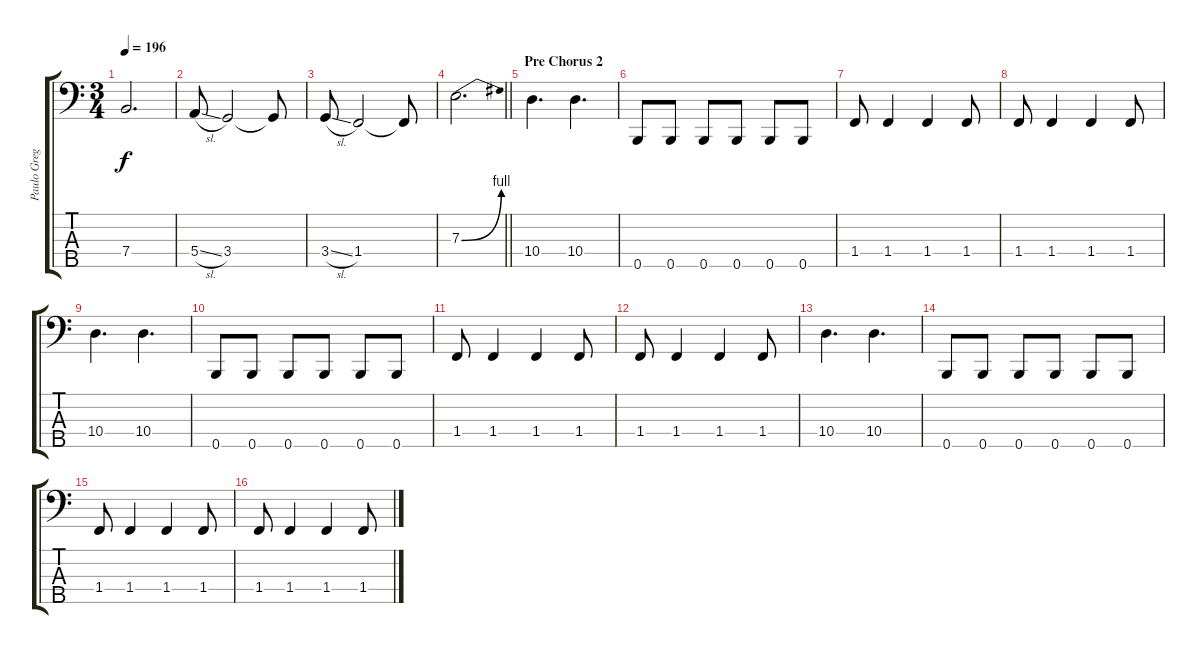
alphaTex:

\track ("Paulo Gregoletto" "Paulo Greg") {instrument electricbassfinger}
\staff {score tabs}
\tuning (G2 D2 A1 E1 B0) {hide}
\ts (3 4)
\tempo 196
\clef f4
\ks c
7.4.2{d dy f} |
5.4{sl}.8 3.4.2 3.4{t}.8 |
3.4{sl}.8 1.4.2 1.4{t}.8 |
\barLineRight lightlight
7.3{be (bend 0 0 60 4)}.2{d} |
\section ("" "Pre Chorus 2")
10.4.4{d} 10.4.4{d} |
0.5.8 0.5.8 0.5.8 0.5.8 0.5.8 0.5.8 |
1.4.8 1.4.4 1.4.4 1.4.8 |
1.4.8 1.4.4 1.4.4 1.4.8 |
10.4.4{d} 10.4.4{d} |
0.5.8 0.5.8 0.5.8 0.5.8 0.5.8 0.5.8 |
1.4.8 1.4.4 1.4.4 1.4.8 |
1.4.8 1.4.4 1.4.4 1.4.8 |
10.4.4{d} 10.4.4{d} |
0.5.8 0.5.8 0.5.8 0.5.8 0.5.8 0.5.8 |
1.4.8 1.4.4 1.4.4 1.4.8 |
1.4.8 1.4.4 1.4.4 1.4.8
